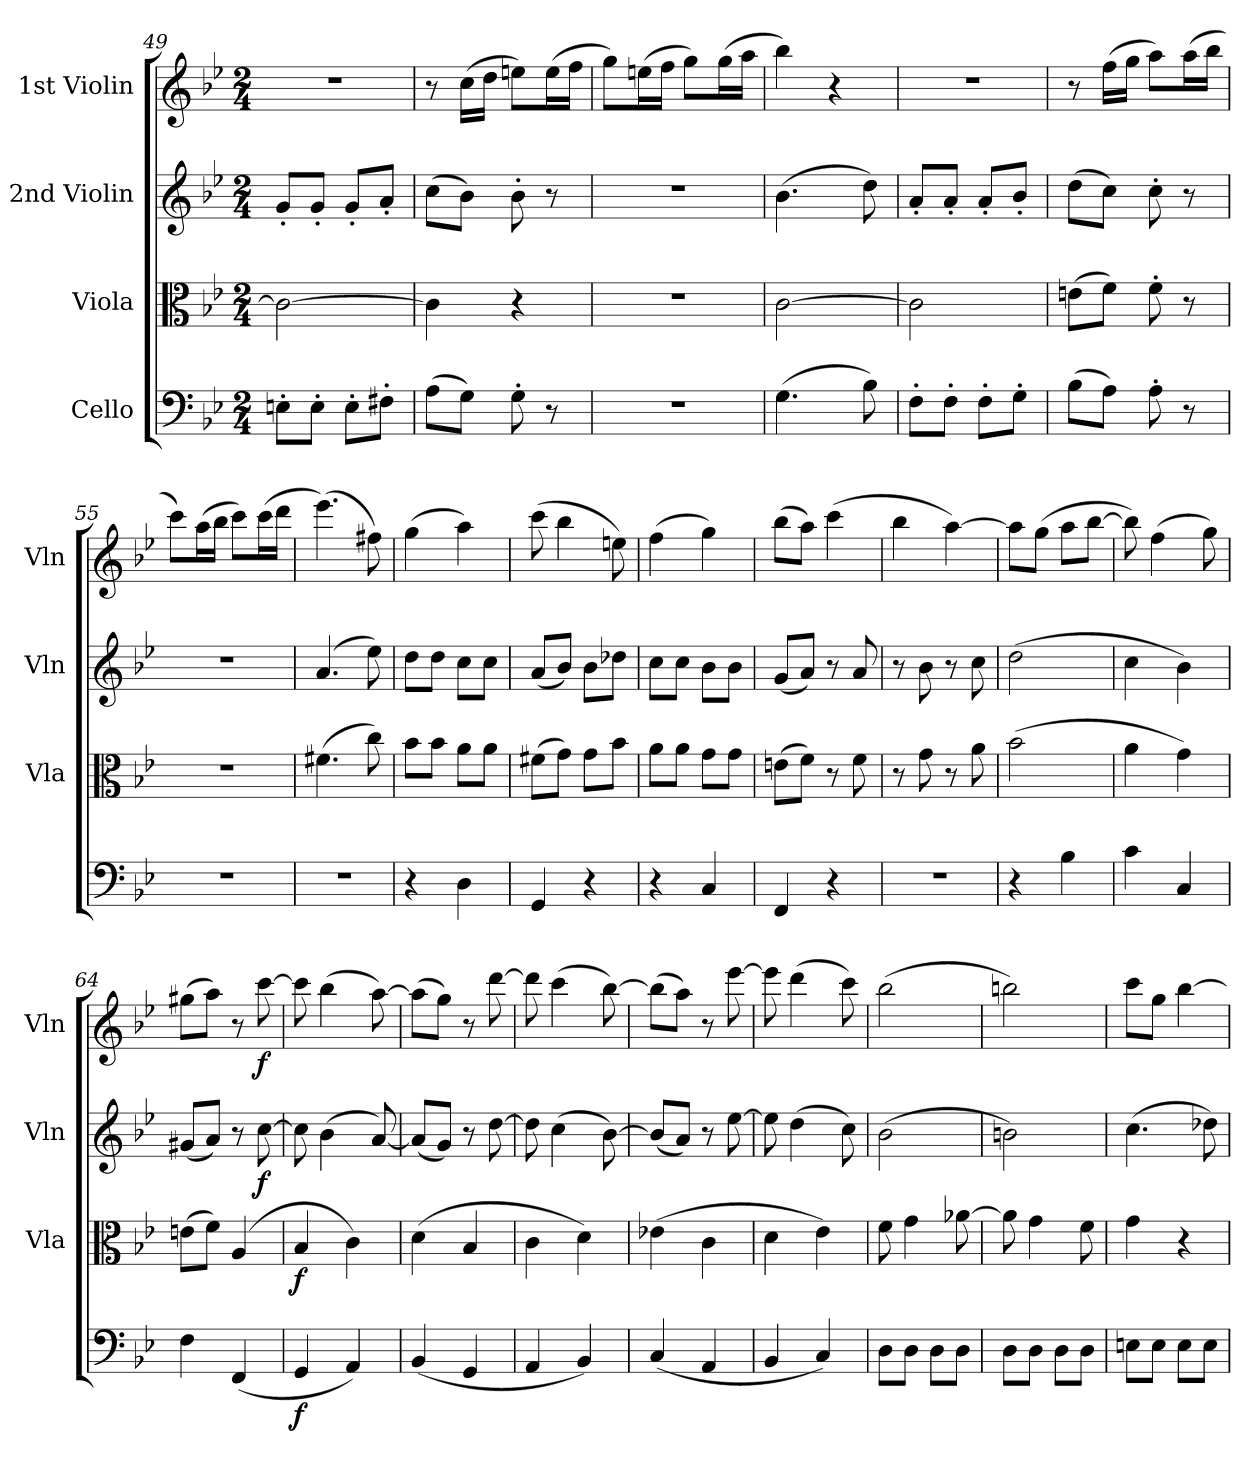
**kern	**dynam	**kern	**dynam	**kern	**dynam	**kern	**dynam
*part4	*part4	*part3	*part3	*part2	*part2	*part1	*part1
*staff4	*staff4	*staff3	*staff3	*staff2	*staff2	*staff1	*staff1
*I"Cello	*	*I"Viola	*	*I"2nd Violin	*	*I"1st Violin	*
*	*	*I'Vla	*	*I'Vln	*	*I'Vln	*
*clefF4	*	*clefC3	*	*clefG2	*	*clefG2	*
*k[b-e-]	*	*k[b-e-]	*	*k[b-e-]	*	*k[b-e-]	*
*B-:	*	*B-:	*	*B-:	*	*B-:	*
*M2/4	*	*M2/4	*	*M2/4	*	*M2/4	*
=49	=49	=49	=49	=49	=49	=49	=49
8En'\L	.	2c\_	.	8g'/L	.	2r	.
8E'\J	.	.	.	8g'/J	.	.	.
8E'\L	.	.	.	8g'/L	.	.	.
8F#X'\J	.	.	.	8a'/J	.	.	.
=50	=50	=50	=50	=50	=50	=50	=50
(8A\L	.	4c\]	.	(8cc\L	.	8r	.
8G\J)	.	.	.	8b-\J)	.	(16cc\LL	.
.	.	.	.	.	.	16dd\JJ	.
8G'\	.	4r	.	8b-'\	.	8een\L)	.
8r	.	.	.	8r	.	(16ee\L	.
.	.	.	.	.	.	16ff\JJ	.
=51	=51	=51	=51	=51	=51	=51	=51
2r	.	2r	.	2r	.	8gg\L)	.
.	.	.	.	.	.	(16een\L	.
.	.	.	.	.	.	16ff\JJ	.
.	.	.	.	.	.	8gg\L)	.
.	.	.	.	.	.	(16gg\L	.
.	.	.	.	.	.	16aa\JJ	.
=52	=52	=52	=52	=52	=52	=52	=52
(4.G\	.	[2c\	.	(4.b-\	.	4bb-\)	.
.	.	.	.	.	.	4r	.
8B-\)	.	.	.	8dd\)	.	.	.
=53	=53	=53	=53	=53	=53	=53	=53
8F'\L	.	2c\]	.	8a'/L	.	2r	.
8F'\J	.	.	.	8a'/J	.	.	.
8F'\L	.	.	.	8a'/L	.	.	.
8G'\J	.	.	.	8b-'/J	.	.	.
=54	=54	=54	=54	=54	=54	=54	=54
(8B-\L	.	(8en\L	.	(8dd\L	.	8r	.
8A\J)	.	8f\J)	.	8cc\J)	.	(16ff\LL	.
.	.	.	.	.	.	16gg\JJ	.
8A'\	.	8f'\	.	8cc'\	.	8aa\L)	.
8r	.	8r	.	8r	.	(16aa\L	.
.	.	.	.	.	.	16bb-\JJ	.
=55	=55	=55	=55	=55	=55	=55	=55
2r	.	2r	.	2r	.	8ccc\L)	.
.	.	.	.	.	.	(16aa\L	.
.	.	.	.	.	.	16bb-\JJ	.
.	.	.	.	.	.	8ccc\L)	.
.	.	.	.	.	.	(16ccc\L	.
.	.	.	.	.	.	16ddd\JJ	.
=56	=56	=56	=56	=56	=56	=56	=56
2r	.	(4.f#X\	.	(4.a/	.	(4.eee-\)	.
.	.	8cc\)	.	8ee-\)	.	8ff#X\)	.
=57	=57	=57	=57	=57	=57	=57	=57
4r	.	8b-\L	.	8dd\L	.	(4gg\	.
.	.	8b-\J	.	8dd\J	.	.	.
4D\	.	8a\L	.	8cc\L	.	4aa\)	.
.	.	8a\J	.	8cc\J	.	.	.
=58	=58	=58	=58	=58	=58	=58	=58
4GG/	.	(8f#X\L	.	(8a/L	.	(8ccc\	.
.	.	8g\J)	.	8b-/J)	.	4bb-\	.
4r	.	8g\L	.	8b-\L	.	.	.
.	.	8b-\J	.	8dd-X\J	.	8een\)	.
=59	=59	=59	=59	=59	=59	=59	=59
4r	.	8a\L	.	8cc\L	.	(4ff\	.
.	.	8a\J	.	8cc\J	.	.	.
4C/	.	8g\L	.	8b-\L	.	4gg\)	.
.	.	8g\J	.	8b-\J	.	.	.
=60	=60	=60	=60	=60	=60	=60	=60
4FF/	.	(8en\L	.	(8g/L	.	(8bb-\L	.
.	.	8f\J)	.	8a/J)	.	8aa\J)	.
4r	.	8r	.	8r	.	(4ccc\	.
.	.	8f\	.	8a/	.	.	.
=61	=61	=61	=61	=61	=61	=61	=61
2r	.	8r	.	8r	.	4bb-\	.
.	.	8g\	.	8b-\	.	.	.
.	.	8r	.	8r	.	[4aa\)	.
.	.	8a\	.	8cc\	.	.	.
=62	=62	=62	=62	=62	=62	=62	=62
4r	.	(2b-\	.	(2dd\	.	8aa\L]	.
.	.	.	.	.	.	(8gg\J	.
4B-\	.	.	.	.	.	8aa\L	.
.	.	.	.	.	.	[8bb-\J	.
=63	=63	=63	=63	=63	=63	=63	=63
4c\	.	4a\	.	4cc\	.	8bb-\])	.
.	.	.	.	.	.	(4ff\	.
4C/	.	4g\)	.	4b-\)	.	.	.
.	.	.	.	.	.	8gg\)	.
=64	=64	=64	=64	=64	=64	=64	=64
4F\	.	(8en\L	.	(8g#X/L	.	(8gg#X\L	.
.	.	8f\J)	.	8a/J)	.	8aa\J)	.
(4FF/	.	(4A/	.	8r	.	8r	.
!	!	!	!	!	!LO:DY:b	!	!LO:DY:b
.	.	.	.	[8cc\	f	[8ccc\	f
=65	=65	=65	=65	=65	=65	=65	=65
!	!LO:DY:b	!	!LO:DY:b	!	!	!	!
4GG/	f	4B-/	f	8cc\]	.	8ccc\]	.
.	.	.	.	(4b-\	.	(4bb-\	.
4AA/)	.	4c\)	.	.	.	.	.
.	.	.	.	[8a/)	.	[8aa\)	.
=66	=66	=66	=66	=66	=66	=66	=66
(4BB-/	.	(4d\	.	(8a/L]	.	(8aa\L]	.
.	.	.	.	8g/J)	.	8gg\J)	.
4GG/	.	4B-/	.	8r	.	8r	.
.	.	.	.	[8dd\	.	[8ddd\	.
=67	=67	=67	=67	=67	=67	=67	=67
4AA/	.	4c\	.	8dd\]	.	8ddd\]	.
.	.	.	.	(4cc\	.	(4ccc\	.
4BB-/)	.	4d\)	.	.	.	.	.
.	.	.	.	[8b-\)	.	[8bb-\)	.
=68	=68	=68	=68	=68	=68	=68	=68
(4C/	.	(4e-X\	.	(8b-/L]	.	(8bb-\L]	.
.	.	.	.	8a/J)	.	8aa\J)	.
4AA/	.	4c\	.	8r	.	8r	.
.	.	.	.	[8ee-\	.	[8eee-\	.
=69	=69	=69	=69	=69	=69	=69	=69
4BB-/	.	4d\	.	8ee-\]	.	8eee-\]	.
.	.	.	.	(4dd\	.	(4ddd\	.
4C/)	.	4e-\)	.	.	.	.	.
.	.	.	.	8cc\)	.	8ccc\)	.
=70	=70	=70	=70	=70	=70	=70	=70
8D\L	.	8f\	.	(2b-\	.	(2bb-\	.
8D\J	.	4g\	.	.	.	.	.
8D\L	.	.	.	.	.	.	.
8D\J	.	[8a-X\	.	.	.	.	.
=71	=71	=71	=71	=71	=71	=71	=71
8D\L	.	8a-\]	.	2bn\)	.	2bbn\)	.
8D\J	.	4g\	.	.	.	.	.
8D\L	.	.	.	.	.	.	.
8D\J	.	8f\	.	.	.	.	.
=72	=72	=72	=72	=72	=72	=72	=72
8En\L	.	4g\	.	(4.cc\	.	8ccc\L	.
8E\J	.	.	.	.	.	8gg\J	.
8E\L	.	4r	.	.	.	[4bb-\	.
8E\J	.	.	.	8dd-X\)	.	.	.
=	=	=	=	=	=	=	=
*-	*-	*-	*-	*-	*-	*-	*-
